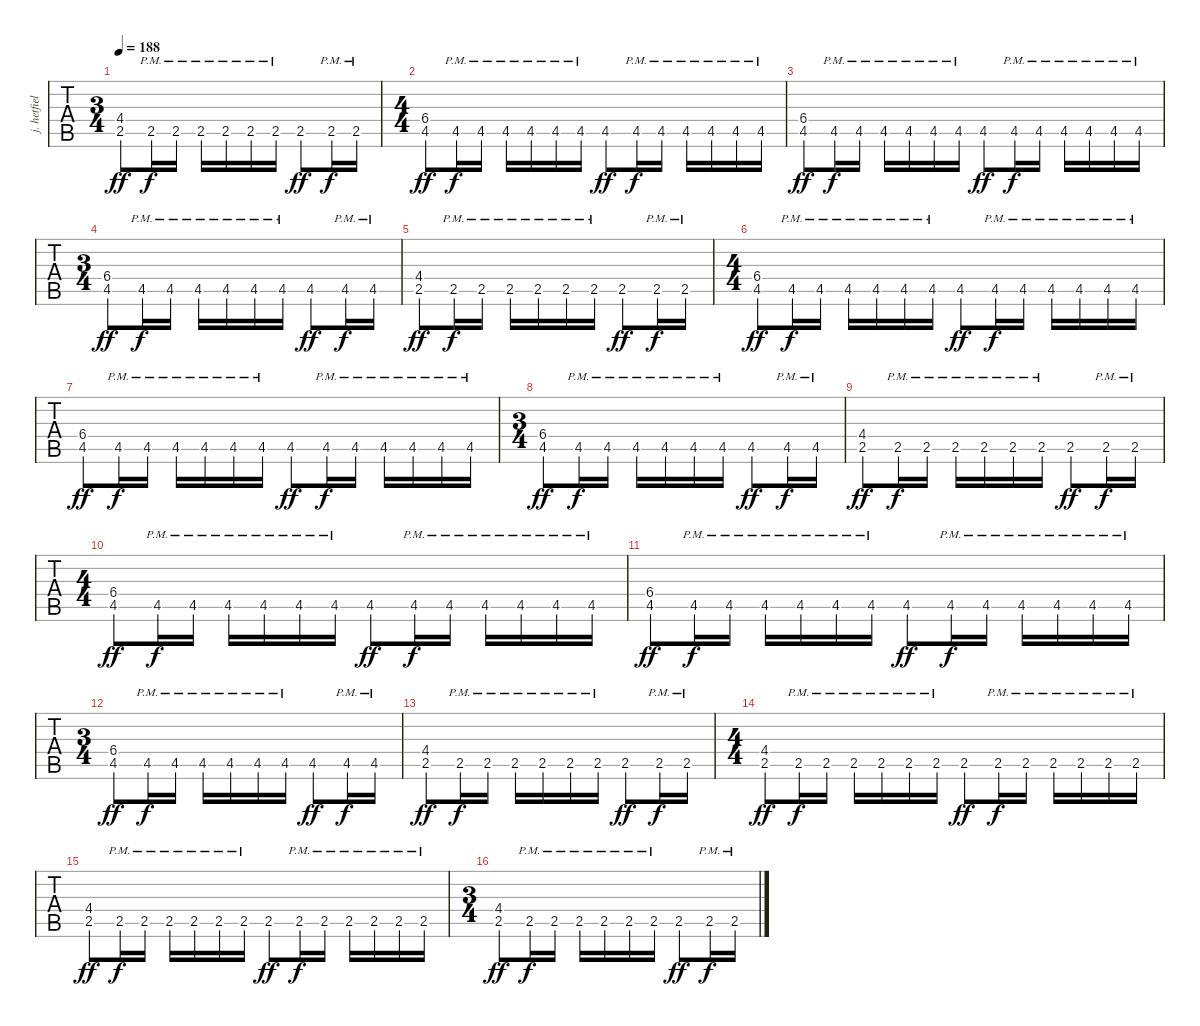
\track ("j. hetfield - rhythm guitar" "j. hetfiel") {instrument distortionguitar}
\staff {tabs}
\tuning (E4 B3 G3 D3 A2 E2) {hide}
\ts (3 4)
\tempo 188
\clef g2
\ks c
(4.4{ac} 2.5{ac}).8{dy ff} 2.5{pm}.16{dy f} 2.5{pm}.16 2.5{pm}.16 2.5{pm}.16 2.5{pm}.16 2.5{pm}.16 2.5{ac}.8{dy ff} 2.5{pm}.16{dy f} 2.5{pm}.16 |
\ts (4 4)
(6.4{ac} 4.5{ac}).8{dy ff} 4.5{pm}.16{dy f} 4.5{pm}.16 4.5{pm}.16 4.5{pm}.16 4.5{pm}.16 4.5{pm}.16 4.5{ac}.8{dy ff} 4.5{pm}.16{dy f} 4.5{pm}.16 4.5{pm}.16 4.5{pm}.16 4.5{pm}.16 4.5{pm}.16 |
(6.4{ac} 4.5{ac}).8{dy ff} 4.5{pm}.16{dy f} 4.5{pm}.16 4.5{pm}.16 4.5{pm}.16 4.5{pm}.16 4.5{pm}.16 4.5{ac}.8{dy ff} 4.5{pm}.16{dy f} 4.5{pm}.16 4.5{pm}.16 4.5{pm}.16 4.5{pm}.16 4.5{pm}.16 |
\ts (3 4)
(6.4{ac} 4.5{ac}).8{dy ff} 4.5{pm}.16{dy f} 4.5{pm}.16 4.5{pm}.16 4.5{pm}.16 4.5{pm}.16 4.5{pm}.16 4.5{ac}.8{dy ff} 4.5{pm}.16{dy f} 4.5{pm}.16 |
(4.4{ac} 2.5{ac}).8{dy ff} 2.5{pm}.16{dy f} 2.5{pm}.16 2.5{pm}.16 2.5{pm}.16 2.5{pm}.16 2.5{pm}.16 2.5{ac}.8{dy ff} 2.5{pm}.16{dy f} 2.5{pm}.16 |
\ts (4 4)
(6.4{ac} 4.5{ac}).8{dy ff} 4.5{pm}.16{dy f} 4.5{pm}.16 4.5{pm}.16 4.5{pm}.16 4.5{pm}.16 4.5{pm}.16 4.5{ac}.8{dy ff} 4.5{pm}.16{dy f} 4.5{pm}.16 4.5{pm}.16 4.5{pm}.16 4.5{pm}.16 4.5{pm}.16 |
(6.4{ac} 4.5{ac}).8{dy ff} 4.5{pm}.16{dy f} 4.5{pm}.16 4.5{pm}.16 4.5{pm}.16 4.5{pm}.16 4.5{pm}.16 4.5{ac}.8{dy ff} 4.5{pm}.16{dy f} 4.5{pm}.16 4.5{pm}.16 4.5{pm}.16 4.5{pm}.16 4.5{pm}.16 |
\ts (3 4)
(6.4{ac} 4.5{ac}).8{dy ff} 4.5{pm}.16{dy f} 4.5{pm}.16 4.5{pm}.16 4.5{pm}.16 4.5{pm}.16 4.5{pm}.16 4.5{ac}.8{dy ff} 4.5{pm}.16{dy f} 4.5{pm}.16 |
(4.4{ac} 2.5{ac}).8{dy ff} 2.5{pm}.16{dy f} 2.5{pm}.16 2.5{pm}.16 2.5{pm}.16 2.5{pm}.16 2.5{pm}.16 2.5{ac}.8{dy ff} 2.5{pm}.16{dy f} 2.5{pm}.16 |
\ts (4 4)
(6.4{ac} 4.5{ac}).8{dy ff} 4.5{pm}.16{dy f} 4.5{pm}.16 4.5{pm}.16 4.5{pm}.16 4.5{pm}.16 4.5{pm}.16 4.5{ac}.8{dy ff} 4.5{pm}.16{dy f} 4.5{pm}.16 4.5{pm}.16 4.5{pm}.16 4.5{pm}.16 4.5{pm}.16 |
(6.4{ac} 4.5{ac}).8{dy ff} 4.5{pm}.16{dy f} 4.5{pm}.16 4.5{pm}.16 4.5{pm}.16 4.5{pm}.16 4.5{pm}.16 4.5{ac}.8{dy ff} 4.5{pm}.16{dy f} 4.5{pm}.16 4.5{pm}.16 4.5{pm}.16 4.5{pm}.16 4.5{pm}.16 |
\ts (3 4)
(6.4{ac} 4.5{ac}).8{dy ff} 4.5{pm}.16{dy f} 4.5{pm}.16 4.5{pm}.16 4.5{pm}.16 4.5{pm}.16 4.5{pm}.16 4.5{ac}.8{dy ff} 4.5{pm}.16{dy f} 4.5{pm}.16 |
(4.4{ac} 2.5{ac}).8{dy ff} 2.5{pm}.16{dy f} 2.5{pm}.16 2.5{pm}.16 2.5{pm}.16 2.5{pm}.16 2.5{pm}.16 2.5{ac}.8{dy ff} 2.5{pm}.16{dy f} 2.5{pm}.16 |
\ts (4 4)
(4.4{ac} 2.5{ac}).8{dy ff} 2.5{pm}.16{dy f} 2.5{pm}.16 2.5{pm}.16 2.5{pm}.16 2.5{pm}.16 2.5{pm}.16 2.5{ac}.8{dy ff} 2.5{pm}.16{dy f} 2.5{pm}.16 2.5{pm}.16 2.5{pm}.16 2.5{pm}.16 2.5{pm}.16 |
(4.4{ac} 2.5{ac}).8{dy ff} 2.5{pm}.16{dy f} 2.5{pm}.16 2.5{pm}.16 2.5{pm}.16 2.5{pm}.16 2.5{pm}.16 2.5{ac}.8{dy ff} 2.5{pm}.16{dy f} 2.5{pm}.16 2.5{pm}.16 2.5{pm}.16 2.5{pm}.16 2.5{pm}.16 |
\ts (3 4)
(4.4{ac} 2.5{ac}).8{dy ff} 2.5{pm}.16{dy f} 2.5{pm}.16 2.5{pm}.16 2.5{pm}.16 2.5{pm}.16 2.5{pm}.16 2.5{ac}.8{dy ff} 2.5{pm}.16{dy f} 2.5{pm}.16
